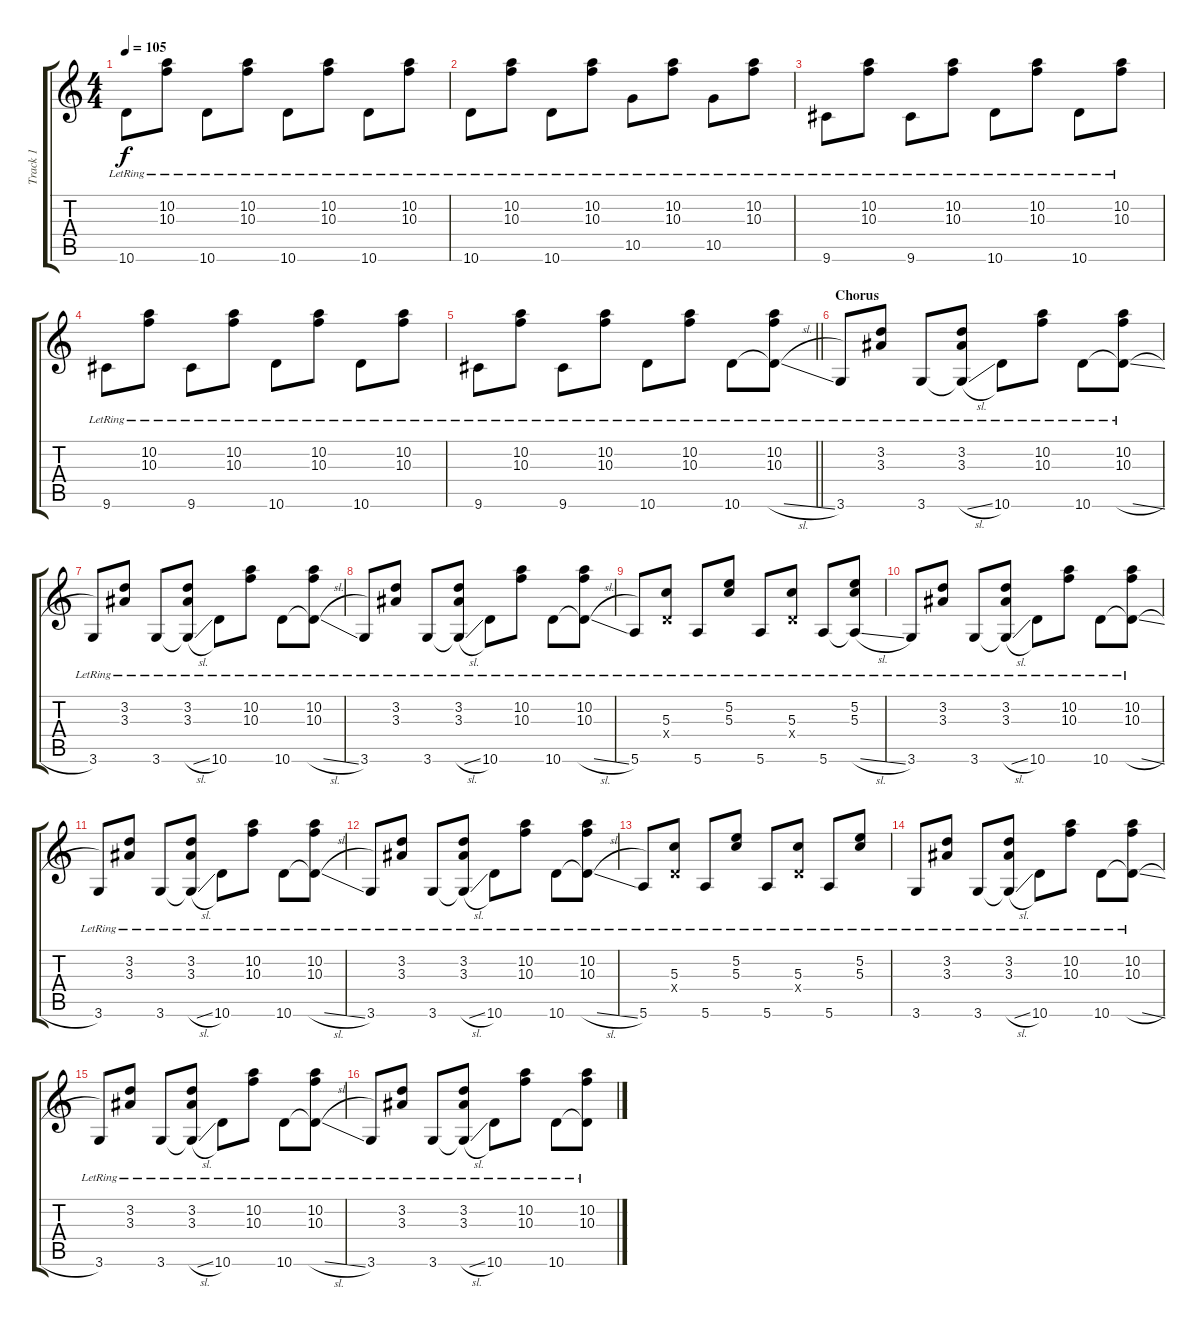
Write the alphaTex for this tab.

\track ("Track 1" "Track 1") {instrument acousticguitarsteel}
\staff {score tabs}
\tuning (E4 B3 G3 D3 A2 E2) {hide}
\ts (4 4)
\tempo 105
\clef g2
\ks c
10.6{lr}.8{dy f} (10.2{lr} 10.3{lr}).8 10.6{lr}.8 (10.2{lr} 10.3{lr}).8 10.6{lr}.8 (10.2{lr} 10.3{lr}).8 10.6{lr}.8 (10.2{lr} 10.3{lr}).8 |
10.6{lr}.8 (10.2{lr} 10.3{lr}).8 10.6{lr}.8 (10.2{lr} 10.3{lr}).8 10.5{lr}.8 (10.2{lr} 10.3{lr}).8 10.5{lr}.8 (10.2{lr} 10.3{lr}).8 |
9.6{lr}.8 (10.2{lr} 10.3{lr}).8 9.6{lr}.8 (10.2{lr} 10.3{lr}).8 10.6{lr}.8 (10.2{lr} 10.3{lr}).8 10.6{lr}.8 (10.2{lr} 10.3{lr}).8 |
9.6{lr}.8 (10.2{lr} 10.3{lr}).8 9.6{lr}.8 (10.2{lr} 10.3{lr}).8 10.6{lr}.8 (10.2{lr} 10.3{lr}).8 10.6{lr}.8 (10.2{lr} 10.3{lr}).8 |
\barLineRight lightlight
9.6{lr}.8 (10.2{lr} 10.3{lr}).8 9.6{lr}.8 (10.2{lr} 10.3{lr}).8 10.6{lr}.8 (10.2{lr} 10.3{lr}).8 10.6{lr}.8 (10.2{lr} 10.3{lr} 10.6{sl t}).8 |
\section ("" "Chorus")
3.6{lr}.8 (3.2{lr} 3.3{lr}).8 3.6{lr}.8 (3.2{lr} 3.3{lr} 3.6{sl t}).8 10.6{lr}.8 (10.2{lr} 10.3{lr}).8 10.6{lr}.8 (10.2{lr} 10.3{lr} 10.6{sl t}).8 |
3.6{lr}.8 (3.2{lr} 3.3{lr}).8 3.6{lr}.8 (3.2{lr} 3.3{lr} 3.6{sl t}).8 10.6{lr}.8 (10.2{lr} 10.3{lr}).8 10.6{lr}.8 (10.2{lr} 10.3{lr} 10.6{sl t}).8 |
3.6{lr}.8 (3.2{lr} 3.3{lr}).8 3.6{lr}.8 (3.2{lr} 3.3{lr} 3.6{sl t}).8 10.6{lr}.8 (10.2{lr} 10.3{lr}).8 10.6{lr}.8 (10.2{lr} 10.3{lr} 10.6{sl t}).8 |
5.6{lr}.8 (5.3{lr} 0.4{x}).8 5.6{lr}.8 (5.2{lr} 5.3{lr}).8 5.6{lr}.8 (5.3{lr} 0.4{x}).8 5.6{lr}.8 (5.2{lr} 5.3{lr} 5.6{sl t}).8 |
3.6{lr}.8 (3.2{lr} 3.3{lr}).8 3.6{lr}.8 (3.2{lr} 3.3{lr} 3.6{sl t}).8 10.6{lr}.8 (10.2{lr} 10.3{lr}).8 10.6{lr}.8 (10.2{lr} 10.3{lr} 10.6{sl t}).8 |
3.6{lr}.8 (3.2{lr} 3.3{lr}).8 3.6{lr}.8 (3.2{lr} 3.3{lr} 3.6{sl t}).8 10.6{lr}.8 (10.2{lr} 10.3{lr}).8 10.6{lr}.8 (10.2{lr} 10.3{lr} 10.6{sl t}).8 |
3.6{lr}.8 (3.2{lr} 3.3{lr}).8 3.6{lr}.8 (3.2{lr} 3.3{lr} 3.6{sl t}).8 10.6{lr}.8 (10.2{lr} 10.3{lr}).8 10.6{lr}.8 (10.2{lr} 10.3{lr} 10.6{sl t}).8 |
5.6{lr}.8 (5.3{lr} 0.4{x}).8 5.6{lr}.8 (5.2{lr} 5.3{lr}).8 5.6{lr}.8 (5.3{lr} 0.4{x}).8 5.6{lr}.8 (5.2{lr} 5.3{lr}).8 |
3.6{lr}.8 (3.2{lr} 3.3{lr}).8 3.6{lr}.8 (3.2{lr} 3.3{lr} 3.6{sl t}).8 10.6{lr}.8 (10.2{lr} 10.3{lr}).8 10.6{lr}.8 (10.2{lr} 10.3{lr} 10.6{sl t}).8 |
3.6{lr}.8 (3.2{lr} 3.3{lr}).8 3.6{lr}.8 (3.2{lr} 3.3{lr} 3.6{sl t}).8 10.6{lr}.8 (10.2{lr} 10.3{lr}).8 10.6{lr}.8 (10.2{lr} 10.3{lr} 10.6{sl t}).8 |
3.6{lr}.8 (3.2{lr} 3.3{lr}).8 3.6{lr}.8 (3.2{lr} 3.3{lr} 3.6{sl t}).8 10.6{lr}.8 (10.2{lr} 10.3{lr}).8 10.6{lr}.8 (10.2{lr} 10.3{lr} 10.6{sl t}).8
